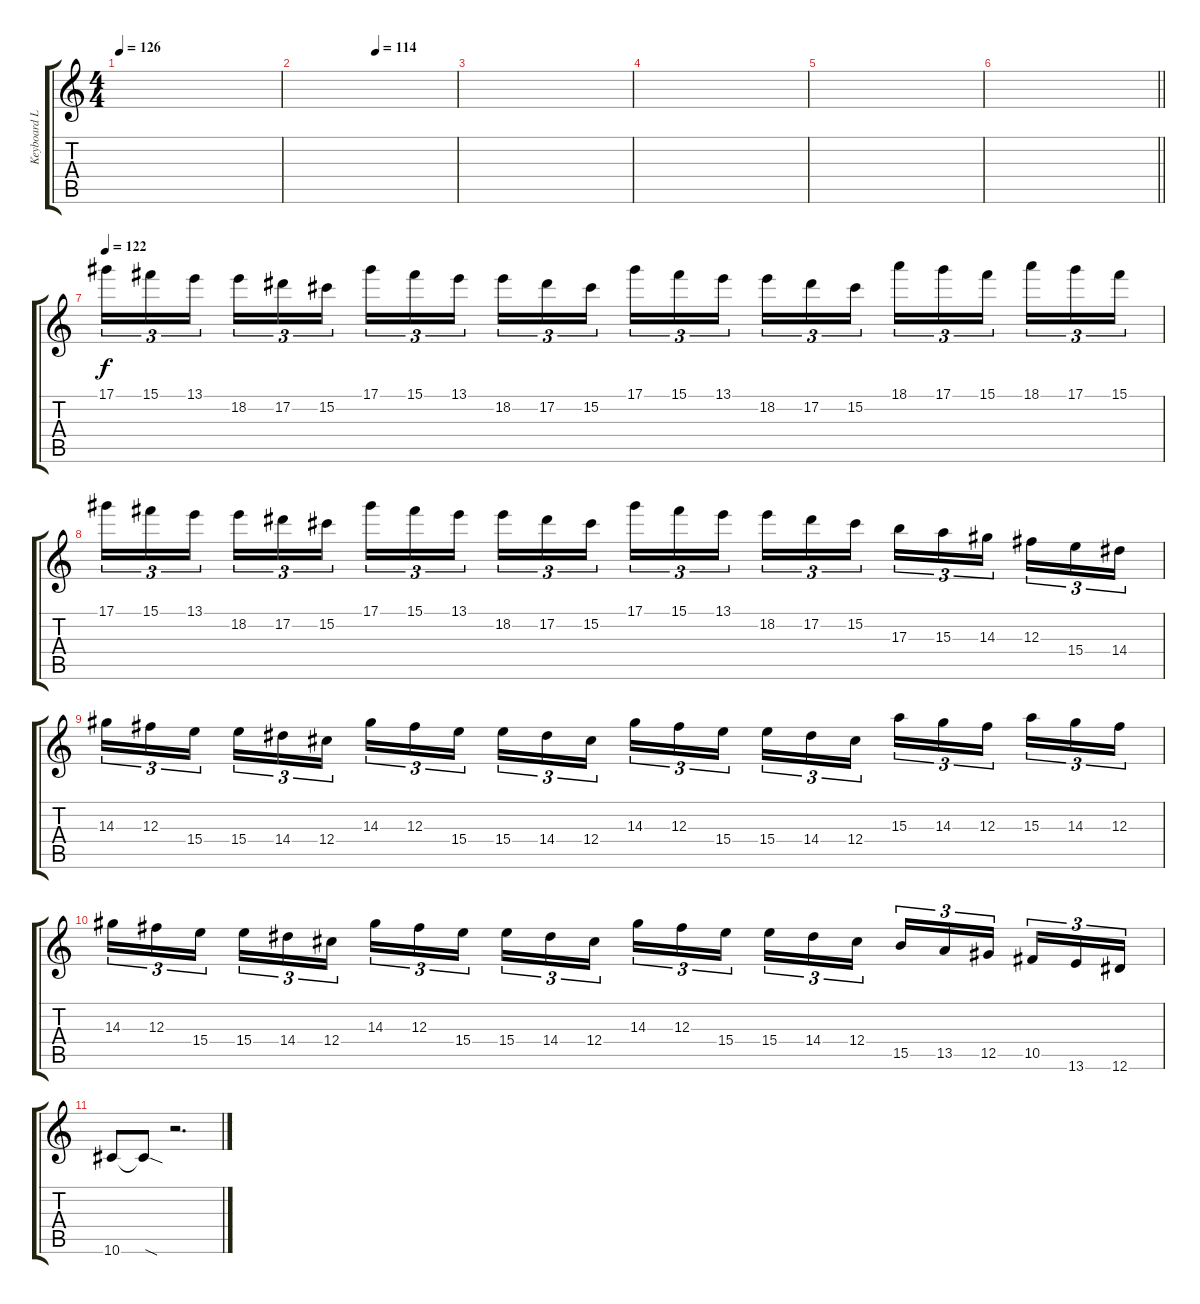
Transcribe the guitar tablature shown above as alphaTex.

\track ("Keyboard Lead - Octave" "Keyboard L") {instrument lead1square}
\staff {score tabs}
\tuning (Eb5 Bb4 Gb4 Db4 Ab3 Eb3) {hide}
\ts (4 4)
\tempo 126
\clef g2
\ks c
|
\tempo (114 0.5)
|
|
|
|
\barLineRight lightlight
|
\tempo 122
17.1.16{tu (3 2)} 15.1.16{tu (3 2)} 13.1.16{tu (3 2) beam splitsecondary} 18.2.16{tu (3 2)} 17.2.16{tu (3 2)} 15.2.16{tu (3 2)} 17.1.16{tu (3 2)} 15.1.16{tu (3 2)} 13.1.16{tu (3 2) beam splitsecondary} 18.2.16{tu (3 2)} 17.2.16{tu (3 2)} 15.2.16{tu (3 2)} 17.1.16{tu (3 2)} 15.1.16{tu (3 2)} 13.1.16{tu (3 2) beam splitsecondary} 18.2.16{tu (3 2)} 17.2.16{tu (3 2)} 15.2.16{tu (3 2)} 18.1.16{tu (3 2)} 17.1.16{tu (3 2)} 15.1.16{tu (3 2) beam splitsecondary} 18.1.16{tu (3 2)} 17.1.16{tu (3 2)} 15.1.16{tu (3 2)} |
17.1.16{tu (3 2)} 15.1.16{tu (3 2)} 13.1.16{tu (3 2) beam splitsecondary} 18.2.16{tu (3 2)} 17.2.16{tu (3 2)} 15.2.16{tu (3 2)} 17.1.16{tu (3 2)} 15.1.16{tu (3 2)} 13.1.16{tu (3 2) beam splitsecondary} 18.2.16{tu (3 2)} 17.2.16{tu (3 2)} 15.2.16{tu (3 2)} 17.1.16{tu (3 2)} 15.1.16{tu (3 2)} 13.1.16{tu (3 2) beam splitsecondary} 18.2.16{tu (3 2)} 17.2.16{tu (3 2)} 15.2.16{tu (3 2)} 17.3.16{tu (3 2)} 15.3.16{tu (3 2)} 14.3.16{tu (3 2) beam splitsecondary} 12.3.16{tu (3 2)} 15.4.16{tu (3 2)} 14.4.16{tu (3 2)} |
14.3.16{tu (3 2)} 12.3.16{tu (3 2)} 15.4.16{tu (3 2) beam splitsecondary} 15.4.16{tu (3 2)} 14.4.16{tu (3 2)} 12.4.16{tu (3 2)} 14.3.16{tu (3 2)} 12.3.16{tu (3 2)} 15.4.16{tu (3 2) beam splitsecondary} 15.4.16{tu (3 2)} 14.4.16{tu (3 2)} 12.4.16{tu (3 2)} 14.3.16{tu (3 2)} 12.3.16{tu (3 2)} 15.4.16{tu (3 2) beam splitsecondary} 15.4.16{tu (3 2)} 14.4.16{tu (3 2)} 12.4.16{tu (3 2)} 15.3.16{tu (3 2)} 14.3.16{tu (3 2)} 12.3.16{tu (3 2) beam splitsecondary} 15.3.16{tu (3 2)} 14.3.16{tu (3 2)} 12.3.16{tu (3 2)} |
14.3.16{tu (3 2)} 12.3.16{tu (3 2)} 15.4.16{tu (3 2) beam splitsecondary} 15.4.16{tu (3 2)} 14.4.16{tu (3 2)} 12.4.16{tu (3 2)} 14.3.16{tu (3 2)} 12.3.16{tu (3 2)} 15.4.16{tu (3 2) beam splitsecondary} 15.4.16{tu (3 2)} 14.4.16{tu (3 2)} 12.4.16{tu (3 2)} 14.3.16{tu (3 2)} 12.3.16{tu (3 2)} 15.4.16{tu (3 2) beam splitsecondary} 15.4.16{tu (3 2)} 14.4.16{tu (3 2)} 12.4.16{tu (3 2)} 15.5.16{tu (3 2)} 13.5.16{tu (3 2)} 12.5.16{tu (3 2) beam splitsecondary} 10.5.16{tu (3 2)} 13.6.16{tu (3 2)} 12.6.16{tu (3 2)} |
10.6.8 10.6{sod t}.8{dy f} r.2{d}
